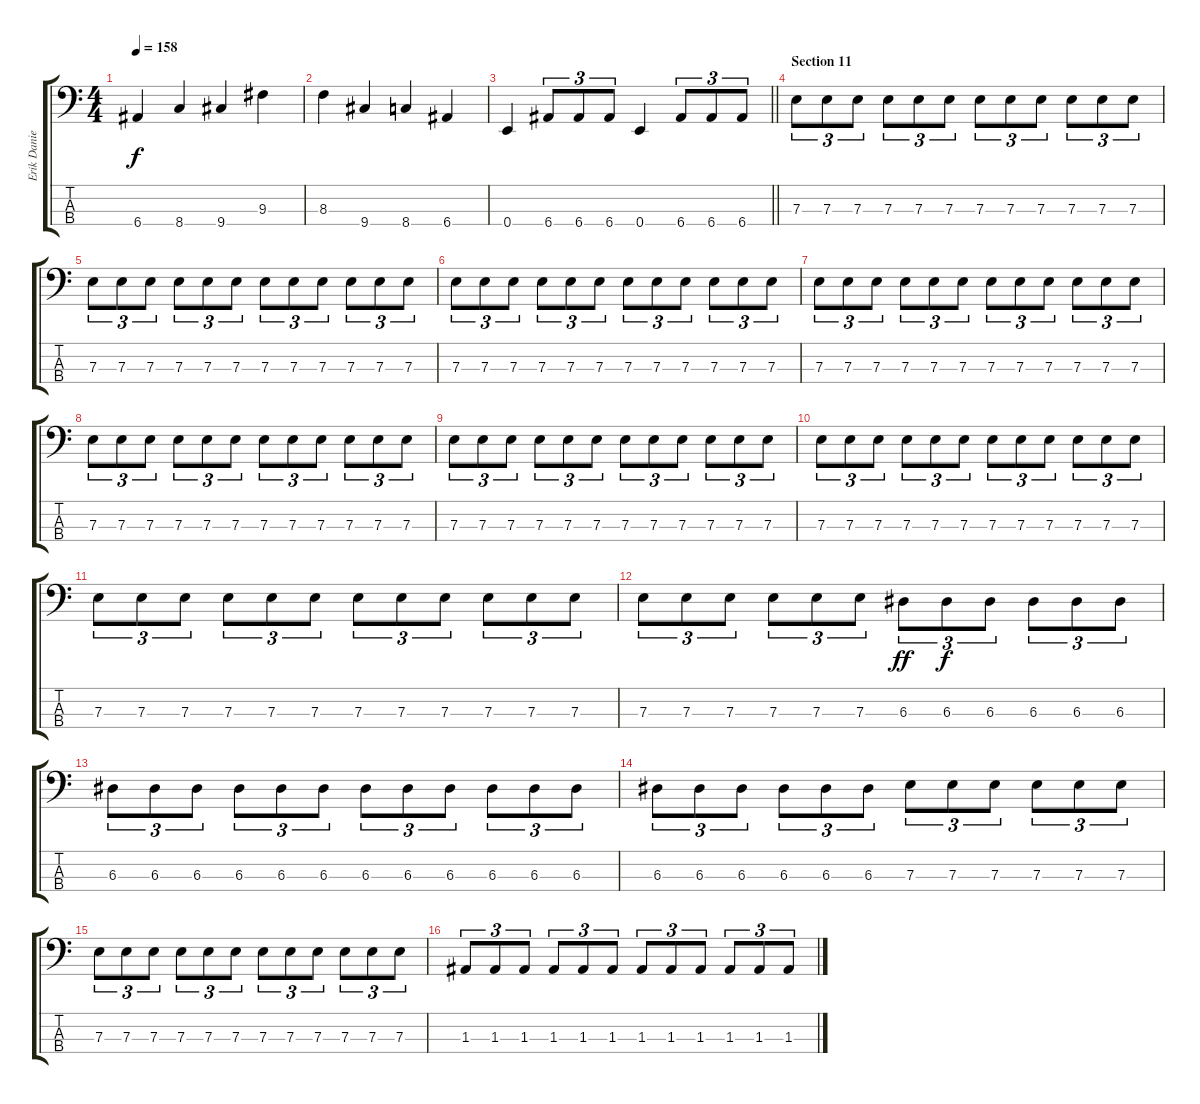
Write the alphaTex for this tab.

\track ("Erik Danielsson" "Erik Danie") {instrument electricbasspick}
\staff {score tabs}
\tuning (G2 D2 A1 E1) {hide}
\ts (4 4)
\tempo 158
\clef f4
\ks c
6.4.4{dy f} 8.4.4 9.4.4 9.3.4 |
8.3.4 9.4.4 8.4.4 6.4.4 |
\barLineRight lightlight
0.4.4 6.4.8{tu (3 2)} 6.4.8{tu (3 2)} 6.4.8{tu (3 2)} 0.4.4 6.4.8{tu (3 2)} 6.4.8{tu (3 2)} 6.4.8{tu (3 2)} |
\section ("" "Section 11")
7.3.8{tu (3 2)} 7.3.8{tu (3 2)} 7.3.8{tu (3 2)} 7.3.8{tu (3 2)} 7.3.8{tu (3 2)} 7.3.8{tu (3 2)} 7.3.8{tu (3 2)} 7.3.8{tu (3 2)} 7.3.8{tu (3 2)} 7.3.8{tu (3 2)} 7.3.8{tu (3 2)} 7.3.8{tu (3 2)} |
7.3.8{tu (3 2)} 7.3.8{tu (3 2)} 7.3.8{tu (3 2)} 7.3.8{tu (3 2)} 7.3.8{tu (3 2)} 7.3.8{tu (3 2)} 7.3.8{tu (3 2)} 7.3.8{tu (3 2)} 7.3.8{tu (3 2)} 7.3.8{tu (3 2)} 7.3.8{tu (3 2)} 7.3.8{tu (3 2)} |
7.3.8{tu (3 2)} 7.3.8{tu (3 2)} 7.3.8{tu (3 2)} 7.3.8{tu (3 2)} 7.3.8{tu (3 2)} 7.3.8{tu (3 2)} 7.3.8{tu (3 2)} 7.3.8{tu (3 2)} 7.3.8{tu (3 2)} 7.3.8{tu (3 2)} 7.3.8{tu (3 2)} 7.3.8{tu (3 2)} |
7.3.8{tu (3 2)} 7.3.8{tu (3 2)} 7.3.8{tu (3 2)} 7.3.8{tu (3 2)} 7.3.8{tu (3 2)} 7.3.8{tu (3 2)} 7.3.8{tu (3 2)} 7.3.8{tu (3 2)} 7.3.8{tu (3 2)} 7.3.8{tu (3 2)} 7.3.8{tu (3 2)} 7.3.8{tu (3 2)} |
7.3.8{tu (3 2)} 7.3.8{tu (3 2)} 7.3.8{tu (3 2)} 7.3.8{tu (3 2)} 7.3.8{tu (3 2)} 7.3.8{tu (3 2)} 7.3.8{tu (3 2)} 7.3.8{tu (3 2)} 7.3.8{tu (3 2)} 7.3.8{tu (3 2)} 7.3.8{tu (3 2)} 7.3.8{tu (3 2)} |
7.3.8{tu (3 2)} 7.3.8{tu (3 2)} 7.3.8{tu (3 2)} 7.3.8{tu (3 2)} 7.3.8{tu (3 2)} 7.3.8{tu (3 2)} 7.3.8{tu (3 2)} 7.3.8{tu (3 2)} 7.3.8{tu (3 2)} 7.3.8{tu (3 2)} 7.3.8{tu (3 2)} 7.3.8{tu (3 2)} |
7.3.8{tu (3 2)} 7.3.8{tu (3 2)} 7.3.8{tu (3 2)} 7.3.8{tu (3 2)} 7.3.8{tu (3 2)} 7.3.8{tu (3 2)} 7.3.8{tu (3 2)} 7.3.8{tu (3 2)} 7.3.8{tu (3 2)} 7.3.8{tu (3 2)} 7.3.8{tu (3 2)} 7.3.8{tu (3 2)} |
7.3.8{tu (3 2)} 7.3.8{tu (3 2)} 7.3.8{tu (3 2)} 7.3.8{tu (3 2)} 7.3.8{tu (3 2)} 7.3.8{tu (3 2)} 7.3.8{tu (3 2)} 7.3.8{tu (3 2)} 7.3.8{tu (3 2)} 7.3.8{tu (3 2)} 7.3.8{tu (3 2)} 7.3.8{tu (3 2)} |
7.3.8{tu (3 2)} 7.3.8{tu (3 2)} 7.3.8{tu (3 2)} 7.3.8{tu (3 2)} 7.3.8{tu (3 2)} 7.3.8{tu (3 2)} 6.3.8{tu (3 2) dy ff} 6.3.8{tu (3 2) dy f} 6.3.8{tu (3 2)} 6.3.8{tu (3 2)} 6.3.8{tu (3 2)} 6.3.8{tu (3 2)} |
6.3.8{tu (3 2)} 6.3.8{tu (3 2)} 6.3.8{tu (3 2)} 6.3.8{tu (3 2)} 6.3.8{tu (3 2)} 6.3.8{tu (3 2)} 6.3.8{tu (3 2)} 6.3.8{tu (3 2)} 6.3.8{tu (3 2)} 6.3.8{tu (3 2)} 6.3.8{tu (3 2)} 6.3.8{tu (3 2)} |
6.3.8{tu (3 2)} 6.3.8{tu (3 2)} 6.3.8{tu (3 2)} 6.3.8{tu (3 2)} 6.3.8{tu (3 2)} 6.3.8{tu (3 2)} 7.3.8{tu (3 2)} 7.3.8{tu (3 2)} 7.3.8{tu (3 2)} 7.3.8{tu (3 2)} 7.3.8{tu (3 2)} 7.3.8{tu (3 2)} |
7.3.8{tu (3 2)} 7.3.8{tu (3 2)} 7.3.8{tu (3 2)} 7.3.8{tu (3 2)} 7.3.8{tu (3 2)} 7.3.8{tu (3 2)} 7.3.8{tu (3 2)} 7.3.8{tu (3 2)} 7.3.8{tu (3 2)} 7.3.8{tu (3 2)} 7.3.8{tu (3 2)} 7.3.8{tu (3 2)} |
1.3.8{tu (3 2)} 1.3.8{tu (3 2)} 1.3.8{tu (3 2)} 1.3.8{tu (3 2)} 1.3.8{tu (3 2)} 1.3.8{tu (3 2)} 1.3.8{tu (3 2)} 1.3.8{tu (3 2)} 1.3.8{tu (3 2)} 1.3.8{tu (3 2)} 1.3.8{tu (3 2)} 1.3.8{tu (3 2)}
